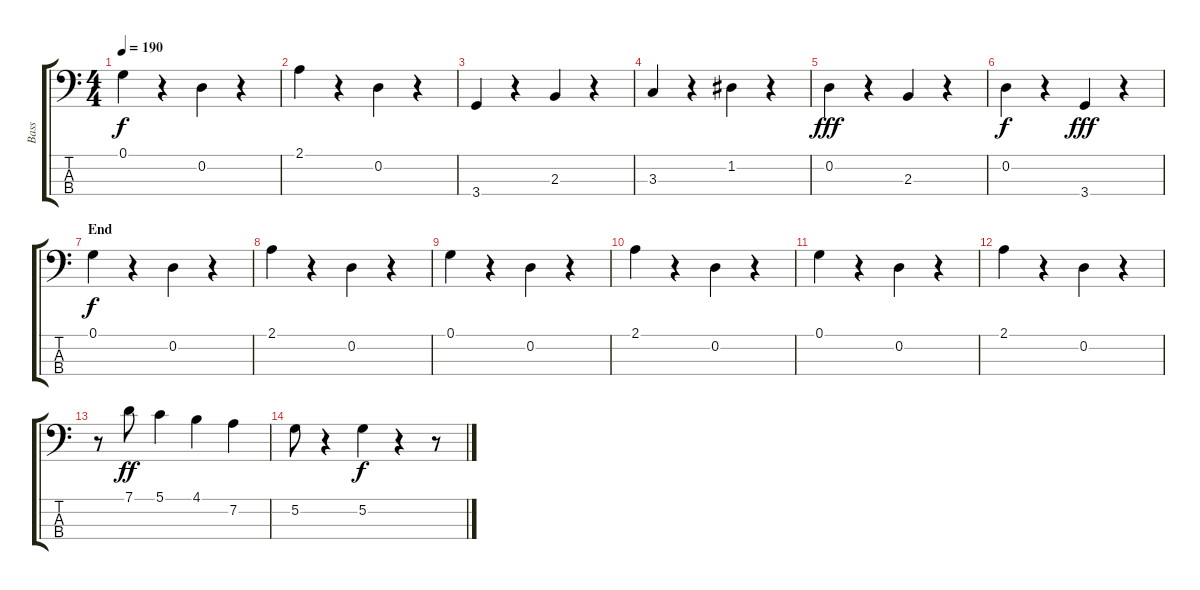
\track ("Bass" "Bass") {instrument acousticbass}
\staff {score tabs}
\tuning (G2 D2 A1 E1) {hide}
\ts (4 4)
\tempo 190
\clef f4
\ks c
0.1.4{dy f} r.4 0.2.4 r.4 |
2.1.4 r.4 0.2.4 r.4 |
3.4.4 r.4 2.3.4 r.4 |
3.3.4 r.4 1.2.4 r.4 |
0.2.4{dy fff} r.4 2.3.4 r.4 |
0.2.4{dy f} r.4 3.4.4{dy fff} r.4 |
\section ("" "End")
0.1.4{dy f} r.4 0.2.4 r.4 |
2.1.4 r.4 0.2.4 r.4 |
0.1.4 r.4 0.2.4 r.4 |
2.1.4 r.4 0.2.4 r.4 |
0.1.4 r.4 0.2.4 r.4 |
2.1.4 r.4 0.2.4 r.4 |
r.8 7.1.8{dy ff} 5.1.4 4.1.4 7.2.4 |
5.2.8 r.4 5.2.4{dy f} r.4 r.8
